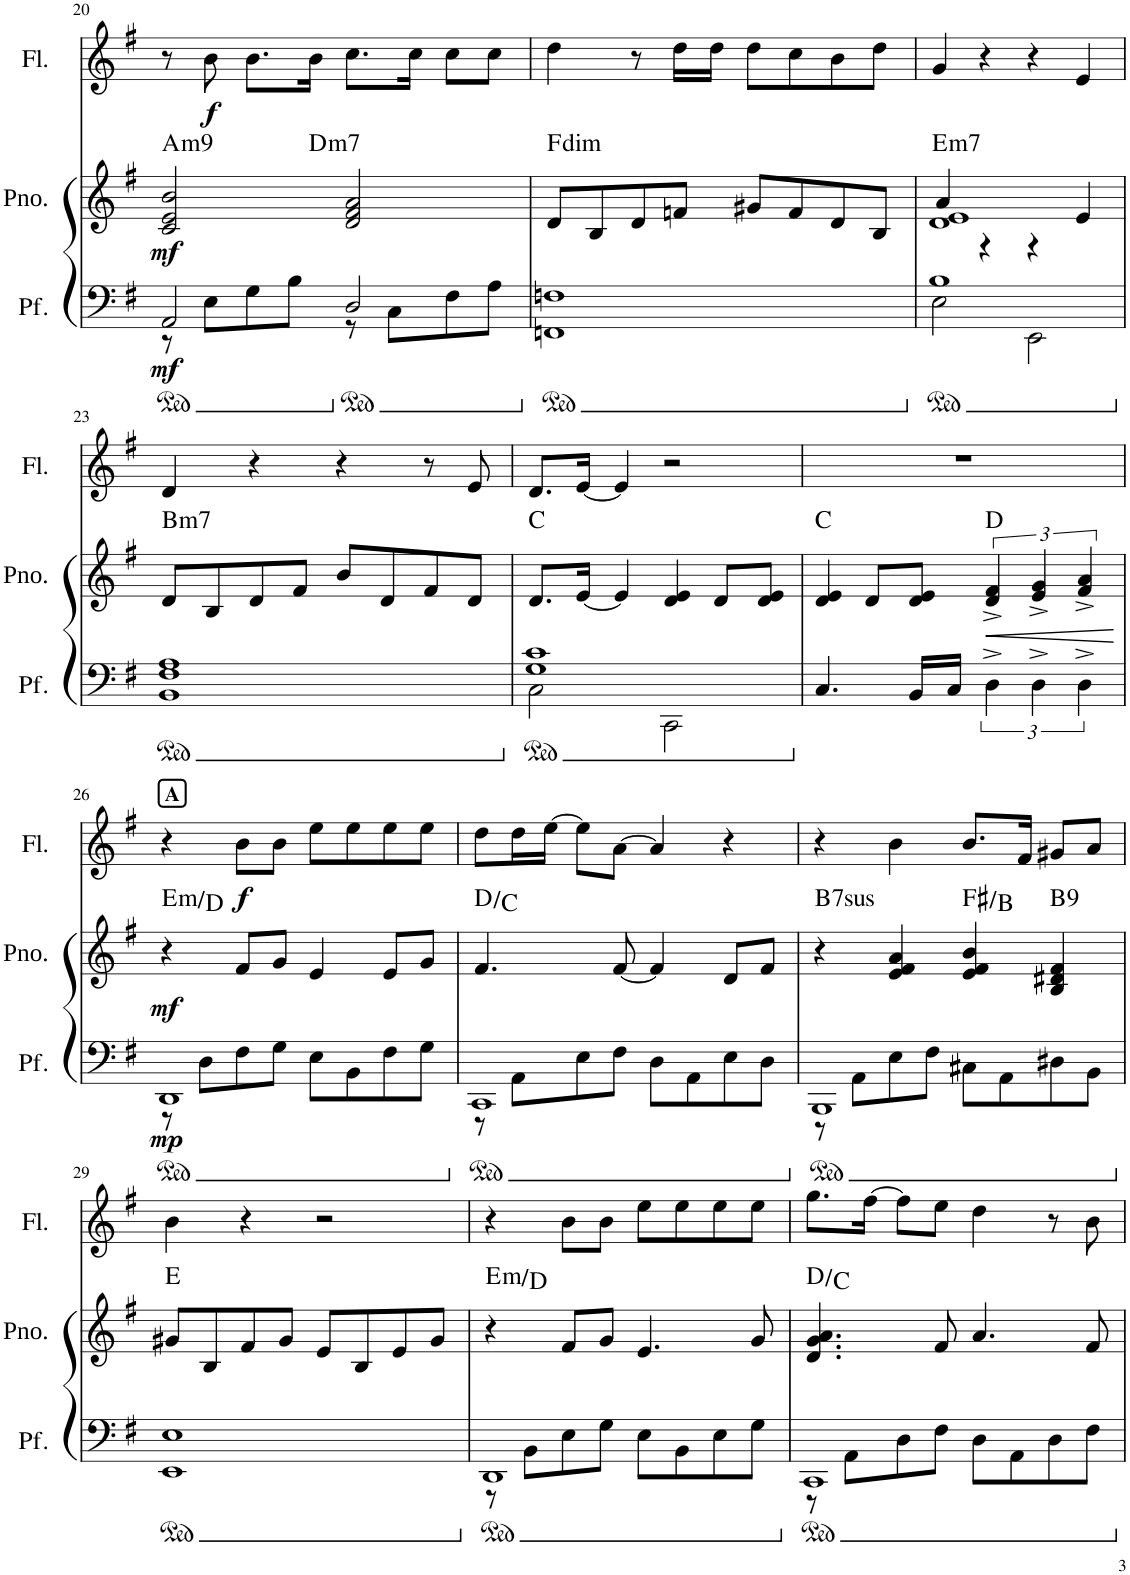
**kern	**dynam	**kern	**dynam	**harte	**kern	**dynam
*part3	*part3	*part2	*part2	*part2	*part1	*part1
*staff3	*staff3	*staff2	*staff2	*	*staff1	*staff1
*I"Piano	*	*I"Piano	*	*	*I"Flauto	*
*	*	*I'Pno.	*	*	*I'Fl.	*
!!LO:PB:g=z
*clefF4	*	*clefG2	*	*	*clefG2	*
*k[f#]	*	*k[f#]	*	*	*k[f#]	*
*M4/4	*	*M4/4	*	*	*M4/4	*
*ped	*	*	*	*	*	*
=20	=20	=20	=20	=20	=20	=20
*^	*	*	*	*	*	*
!	!	!LO:DY:b	!	!LO:DY:b	!LO:H:kt=m9	!	!
*	*	*	*^	*	*	*	*
2AA/	8r	mf	2c/ 2e/ 2b/	4..ryy	mf	A:min9	8r	.
!	!	!	!	!	!	!	!	!LO:DY:b
.	8E\L	.	.	.	.	.	8b\	f
.	8G\	.	.	.	.	.	8.b\L	.
.	8B\J	.	.	.	.	.	.	.
!	!	!	!	!	!	!LO:H:kt=m7	!	!
.	.	.	.	2ryy	.	D:min7	16b\Jk	.
*Xped	*	*	*	*	*	*	*	*
*ped	*	*	*	*	*	*	*	*
2D/	8r	.	2d/ 2f#/ 2a/	.	.	.	8.cc\L	.
.	8C\L	.	.	.	.	.	.	.
.	.	.	.	.	.	.	16cc\Jk	.
.	8F#\	.	.	.	.	.	8cc\L	.
.	8A\J	.	.	.	.	.	8cc\J	.
.	.	.	.	16ryy	.	.	.	.
*v	*v	*	*	*	*	*	*	*
*	*	*v	*v	*	*	*	*
=21	=21	=21	=21	=21	=21	=21
*Xped	*	*	*	*	*	*
*ped	*	*	*	*	*	*
*^	*	*^	*	*	*	*
!	!	!	!	!	!	!LO:H:kt=dim	!	!
*v	*v	*	*	*	*	*	*	*
*	*	*v	*v	*	*	*	*
1FFn 1Fn	.	8d/L	.	F:dim	4dd\	.
.	.	8B/	.	.	.	.
.	.	8d/	.	.	8r	.
.	.	8fn/J	.	.	16dd\LL	.
.	.	.	.	.	16dd\JJ	.
.	.	8g#X/L	.	.	8dd\L	.
.	.	8f/	.	.	8cc\	.
.	.	8d/	.	.	8b\	.
.	.	8B/J	.	.	8dd\J	.
=22	=22	=22	=22	=22	=22	=22
*Xped	*	*	*	*	*	*
*ped	*	*	*	*	*	*
*^	*	*^	*	*	*	*
!	!	!	!	!	!	!LO:H:kt=m7	!	!
1B	2E\	.	1d 1e	4a/	.	E:min7	4g/	.
.	.	.	.	4r	.	.	4r	.
.	2EE\	.	.	4r	.	.	4r	.
.	.	.	.	4e/	.	.	4e/	.
*v	*v	*	*	*	*	*	*	*
*	*	*v	*v	*	*	*	*
!!LO:LB:g=z
=23	=23	=23	=23	=23	=23	=23
*Xped	*	*	*	*	*	*
*ped	*	*	*	*	*	*
*	*	*^	*	*	*	*
!	!	!	!	!	!LO:H:kt=m7	!	!
*	*	*v	*v	*	*	*	*
1BB 1F# 1A	.	8d/L	.	B:min7	4d/	.
.	.	8B/	.	.	.	.
.	.	8d/	.	.	4r	.
.	.	8f#/J	.	.	.	.
.	.	8b/L	.	.	4r	.
.	.	8d/	.	.	.	.
.	.	8f#/	.	.	8r	.
.	.	8d/J	.	.	8e/	.
=24	=24	=24	=24	=24	=24	=24
*Xped	*	*	*	*	*	*
*ped	*	*	*	*	*	*
*^	*	*	*	*	*	*
1G 1c	2C\	.	8.d/L	.	C:maj	8.d/L	.
.	.	.	[16e/Jk	.	.	[16e/Jk	.
.	.	.	4e/]	.	.	4e/]	.
.	2CC\	.	4d/ 4e/	.	.	2r	.
.	.	.	8d/L	.	.	.	.
.	.	.	8d/ 8e/J	.	.	.	.
*v	*v	*	*	*	*	*	*
=25	=25	=25	=25	=25	=25	=25
*Xped	*	*	*	*	*	*
4.C/	.	4d/ 4e/	.	C:maj	1r	.
.	.	8d/L	.	.	.	.
16BB/LL	.	8d/ 8e/J	.	.	.	.
16C/JJ	.	.	.	.	.	.
!	!	!	!LO:HP:b	!	!	!
6D^\	.	6d/^ 6f#/^	<	D:maj	.	.
6D^\	.	6e/^ 6g/^	.	.	.	.
6D^\	.	6f#/^ 6a/^	.	.	.	.
.	.	.	[	.	.	.
!!LO:LB:g=z
!!LO:REH:place=s1:a:B:cj:t=A
=26	=26	=26	=26	=26	=26	=26
*ped	*	*	*	*	*	*
*^	*	*	*	*	*	*
!	!	!LO:DY:b	!	!LO:DY:b	!LO:H:kt=m	!	!
1DD	8r	mp	4r	mf	E:min/b7	4r	.
.	8D\L	.	.	.	.	.	.
!	!	!	!	!	!	!	!LO:DY:b
.	8F#\	.	8f#/L	.	.	8b\L	f
.	8G\J	.	8g/J	.	.	8b\J	.
.	8E\L	.	4e/	.	.	8ee\L	.
.	8BB\	.	.	.	.	8ee\	.
.	8F#\	.	8e/L	.	.	8ee\	.
.	8G\J	.	8g/J	.	.	8ee\J	.
=27	=27	=27	=27	=27	=27	=27	=27
*Xped	*	*	*	*	*	*	*
*ped	*	*	*	*	*	*	*
1CC	8r	.	4.f#/	.	D:maj/b7	8dd\L	.
.	8AA\L	.	.	.	.	16dd\L	.
.	.	.	.	.	.	[16ee\JJ	.
.	8E\	.	.	.	.	8ee\L]	.
.	8F#\J	.	[8f#/	.	.	[8a\J	.
.	8D\L	.	4f#/]	.	.	4a/]	.
.	8AA\	.	.	.	.	.	.
.	8E\	.	8d/L	.	.	4r	.
.	8D\J	.	8f#/J	.	.	.	.
=28	=28	=28	=28	=28	=28	=28	=28
*Xped	*	*	*	*	*	*	*
*ped	*	*	*	*	*	*	*
!	!	!	!	!	!LO:H:kt=7sus	!	!
1BBB	8r	.	4r	.	B:sus4(7)	4r	.
.	8AA\L	.	.	.	.	.	.
.	8E\	.	4e/ 4f#/ 4a/	.	.	4b\	.
.	8F#\J	.	.	.	.	.	.
.	8C#X\L	.	4e/ 4f#/ 4b/	.	F#:maj/4	8.b/L	.
.	8AA\	.	.	.	.	.	.
.	.	.	.	.	.	16f#/Jk	.
!	!	!	!	!	!LO:H:kt=9	!	!
.	8D#X\	.	4B/ 4d#X/ 4f#/	.	B:9	8g#X/L	.
.	8BB\J	.	.	.	.	8a/J	.
*v	*v	*	*	*	*	*	*
!!LO:LB:g=z
=29	=29	=29	=29	=29	=29	=29
*Xped	*	*	*	*	*	*
*ped	*	*	*	*	*	*
1EE 1E	.	8g#X/L	.	E:maj	4b\	.
.	.	8B/	.	.	.	.
.	.	8f#/	.	.	4r	.
.	.	8g#/J	.	.	.	.
.	.	8e/L	.	.	2r	.
.	.	8B/	.	.	.	.
.	.	8e/	.	.	.	.
.	.	8g#/J	.	.	.	.
=30	=30	=30	=30	=30	=30	=30
*Xped	*	*	*	*	*	*
*ped	*	*	*	*	*	*
*^	*	*	*	*	*	*
!	!	!	!	!	!LO:H:kt=m	!	!
1DD	8r	.	4r	.	E:min/b7	4r	.
.	8BB\L	.	.	.	.	.	.
.	8E\	.	8f#/L	.	.	8b\L	.
.	8G\J	.	8g/J	.	.	8b\J	.
.	8E\L	.	4.e/	.	.	8ee\L	.
.	8BB\	.	.	.	.	8ee\	.
.	8E\	.	.	.	.	8ee\	.
.	8G\J	.	8g/	.	.	8ee\J	.
=31	=31	=31	=31	=31	=31	=31	=31
*Xped	*	*	*	*	*	*	*
*ped	*	*	*	*	*	*	*
1CC	8r	.	4.d/ 4.g/ 4.a/	.	D:maj/b7	8.gg\L	.
.	8AA\L	.	.	.	.	.	.
.	.	.	.	.	.	[16ff#\Jk	.
.	8D\	.	.	.	.	8ff#\L]	.
.	8F#\J	.	8f#/	.	.	8ee\J	.
.	8D\L	.	4.a/	.	.	4dd\	.
.	8AA\	.	.	.	.	.	.
.	8D\	.	.	.	.	8r	.
.	8F#\J	.	8f#/	.	.	8b\	.
*Xped	*	*	*	*	*	*	*
*v	*v	*	*	*	*	*	*
=	=	=	=	=	=	=
*-	*-	*-	*-	*-	*-	*-
